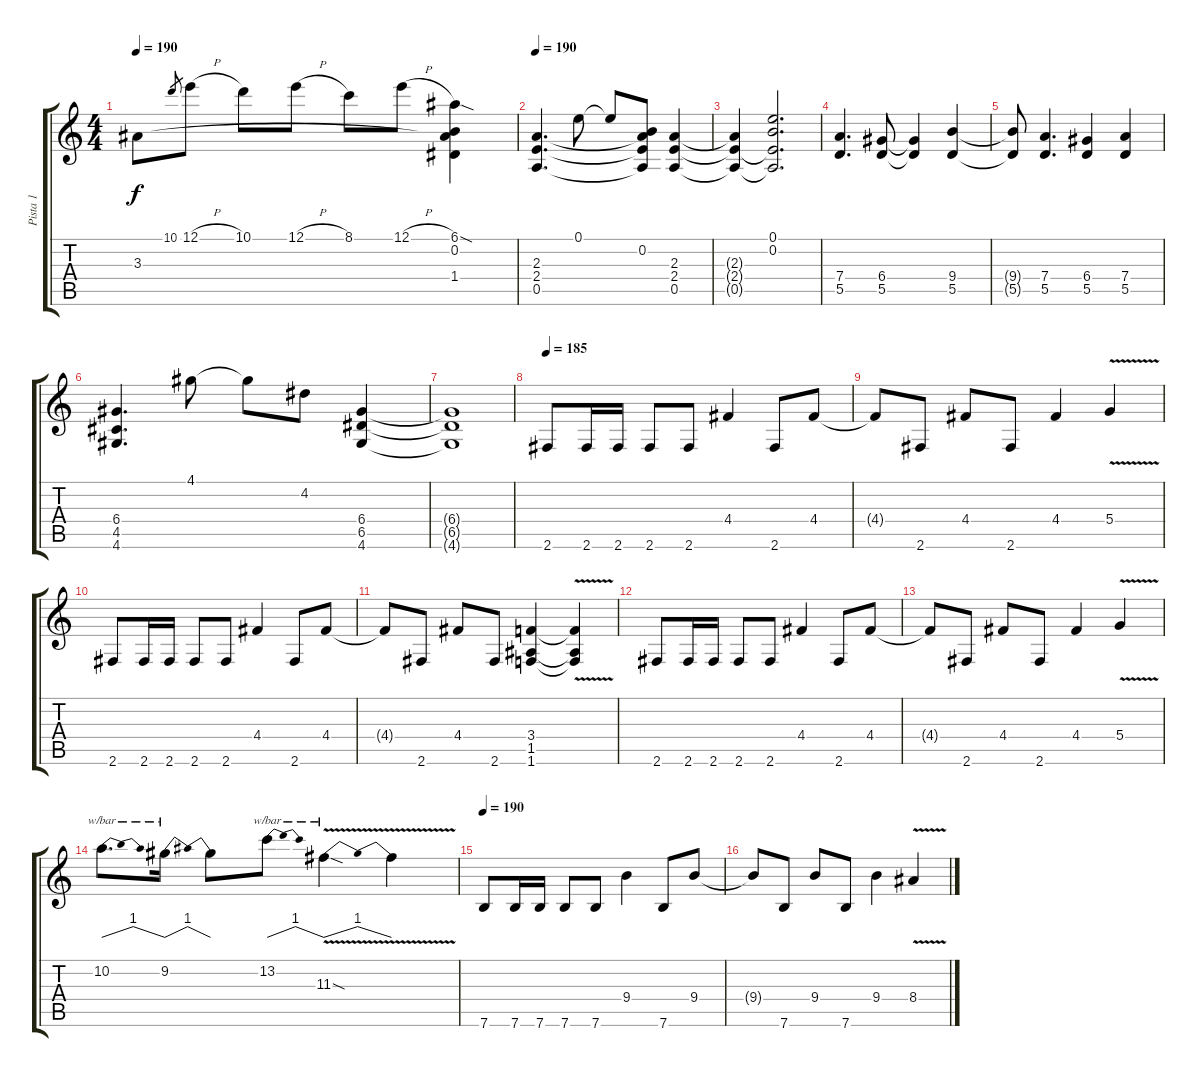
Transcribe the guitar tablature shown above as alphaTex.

\track ("Pista 1" "Pista 1") {instrument overdrivenguitar}
\staff {score tabs}
\tuning (E4 B3 G3 D3 A2 E2) {hide}
\ts (4 4)
\tempo 190
\clef g2
\ks c
3.3{t}.8{dy f} 10.1.8{gr} 12.1{h}.8 10.1.8 12.1{h}.8 8.1.8 12.1{h}.8 (6.1{sod} 0.2{t} 3.3{t} 1.4{t}).4 |
\tempo 190
(2.3 2.4 0.5).4{d} 0.1.8 0.1{t}.8 (0.2 2.3{t} 2.4{t} 0.5{t}).8 (2.3 2.4 0.5).4 |
(2.3{t} 2.4{t} 0.5{t}).4 (0.1 0.2 2.4{t} 0.5{t}).2{d} |
(7.4 5.5).4{d} (6.4 5.5).8 (6.4{t} 5.5{t}).4 (9.4 5.5).4 |
(9.4{t} 5.5{t}).8 (7.4 5.5).4{d} (6.4 5.5).4 (7.4 5.5).4 |
(6.4 4.5 4.6).4{d} 4.1.8 4.1{t}.8 4.2.8 (6.4 6.5 4.6).4 |
(6.4{t} 6.5{t} 4.6{t}).1 |
\tempo 185
2.6.8 2.6.16 2.6.16 2.6.8 2.6.8 4.4.4 2.6.8 4.4.8 |
4.4{t}.8 2.6.8 4.4.8 2.6.8 4.4.4 5.4{v}.4 |
2.6.8 2.6.16 2.6.16 2.6.8 2.6.8 4.4.4 2.6.8 4.4.8 |
4.4{t}.8 2.6.8 4.4.8 2.6.8 (3.4 1.5 1.6).4 (3.4{v t} 1.5{t} 1.6{t}).4 |
2.6.8 2.6.16 2.6.16 2.6.8 2.6.8 4.4.4 2.6.8 4.4.8 |
4.4{t}.8 2.6.8 4.4.8 2.6.8 4.4.4 5.4{v}.4 |
10.2.8{d tbe (dip default 0 0 30 4 60 0)} 9.2.16{tbe (dip default 0 0 30 4 60 0)} 9.2{t}.8 13.2.8{tbe (dip default 0 0 30 4 60 0)} 11.3{v sod}.4{tbe (dip default 0 0 30 4 60 0)} 11.3{t}.4 |
\tempo 190
7.6.8 7.6.16 7.6.16 7.6.8 7.6.8 9.4.4 7.6.8 9.4.8 |
9.4{t}.8 7.6.8 9.4.8 7.6.8 9.4.4 8.4{v}.4
